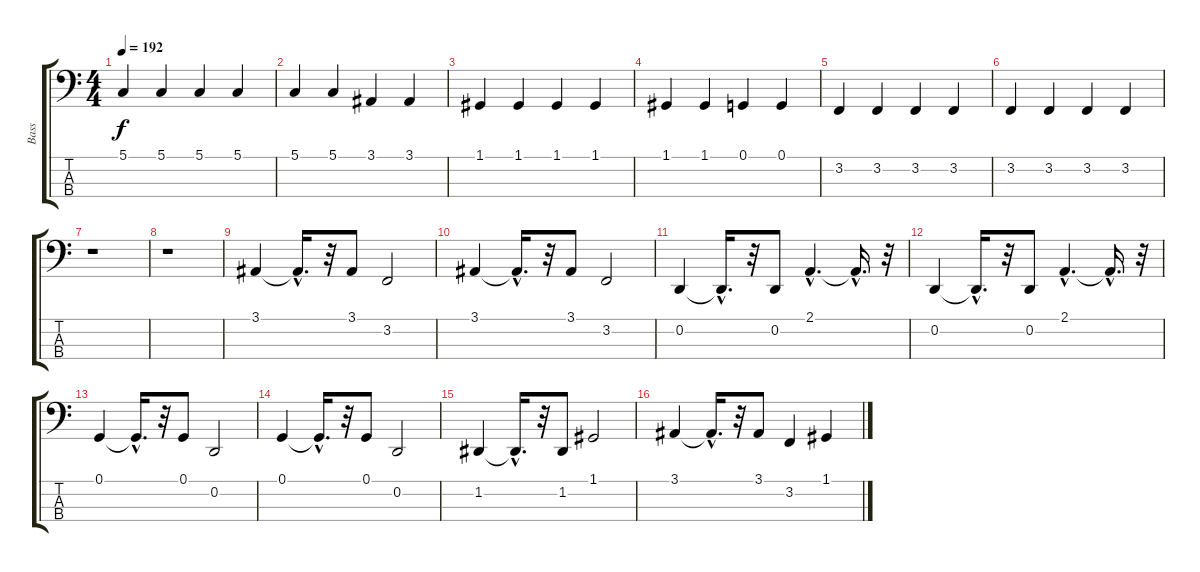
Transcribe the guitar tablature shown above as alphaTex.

\track ("Bass" "Bass") {instrument englishhorn}
\staff {score tabs}
\tuning (G2 D2 A1 E1) {hide}
\ts (4 4)
\tempo 192
\clef f4
\ks c
5.1.4{dy f instrument englishhorn} 5.1.4 5.1.4 5.1.4 |
5.1.4 5.1.4 3.1.4 3.1.4 |
1.1.4 1.1.4 1.1.4 1.1.4 |
1.1.4 1.1.4 0.1.4 0.1.4 |
3.2.4 3.2.4 3.2.4 3.2.4 |
3.2.4 3.2.4 3.2.4 3.2.4 |
r.1 |
r.1 |
3.1.4 3.1{hac t}.16{d} r.32 3.1.8 3.2.2 |
3.1.4 3.1{hac t}.16{d} r.32 3.1.8 3.2.2 |
0.2.4 0.2{hac t}.16{d} r.32 0.2.8 2.1{hac}.4{d} 2.1{hac t}.16{d} r.32 |
0.2.4 0.2{hac t}.16{d} r.32 0.2.8 2.1{hac}.4{d} 2.1{hac t}.16{d} r.32 |
0.1.4 0.1{hac t}.16{d} r.32 0.1.8 0.2.2 |
0.1.4 0.1{hac t}.16{d} r.32 0.1.8 0.2.2 |
1.2.4 1.2{hac t}.16{d} r.32 1.2.8 1.1.2 |
3.1.4 3.1{hac t}.16{d} r.32 3.1.8 3.2.4 1.1.4
